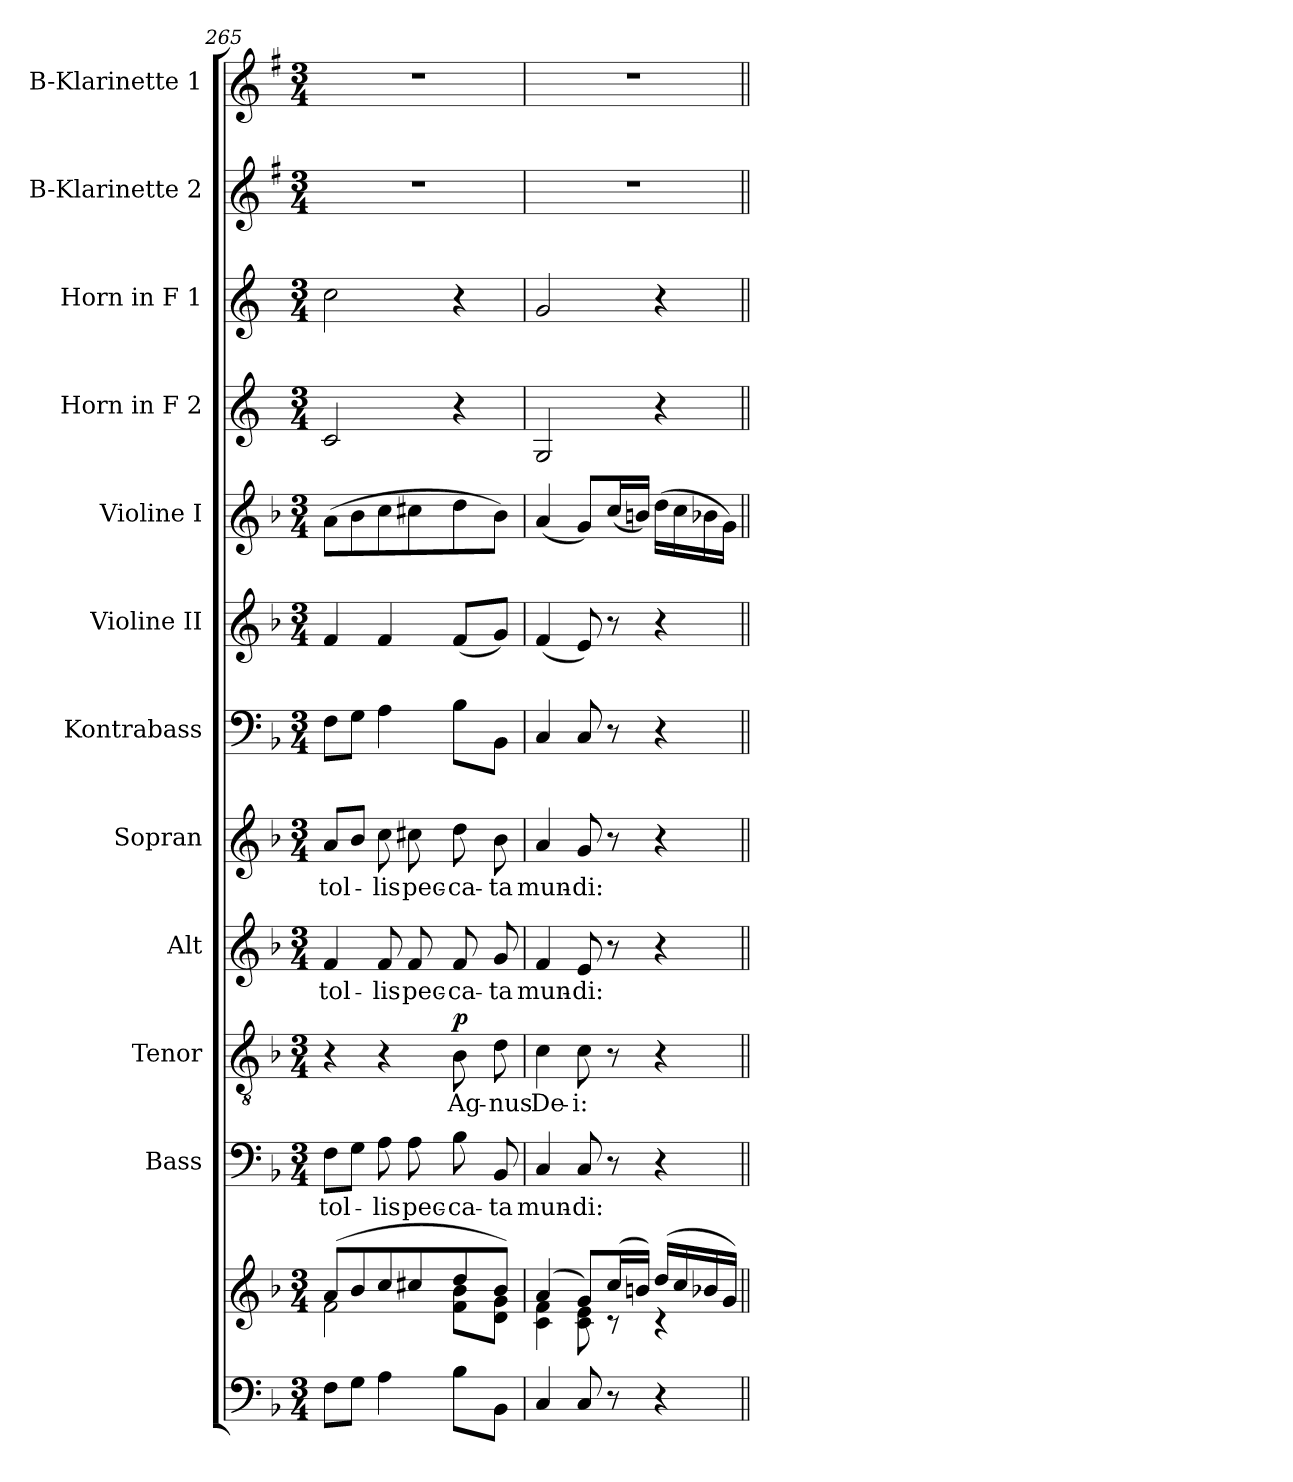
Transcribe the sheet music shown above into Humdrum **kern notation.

**kern	**kern	**kern	**text	**kern	**text	**dynam	**kern	**text	**kern	**text	**kern	**kern	**kern	**kern	**kern	**kern	**kern
*part12	*part12	*part11	*part11	*part10	*part10	*part10	*part9	*part9	*part8	*part8	*part7	*part6	*part5	*part4	*part3	*part2	*part1
*staff13	*staff12	*staff11	*staff11	*staff10	*staff10	*staff10	*staff9	*staff9	*staff8	*staff8	*staff7	*staff6	*staff5	*staff4	*staff3	*staff2	*staff1
*	*	*I"Bass	*	*I"Tenor	*	*	*I"Alt	*	*I"Sopran	*	*I"Kontrabass	*I"Violine II	*I"Violine I	*I"Horn in F 2	*I"Horn in F 1	*I"B-Klarinette 2	*I"B-Klarinette 1
*	*	*I'B.	*	*I'T.	*	*	*I'A.	*	*I'S.	*	*I'Kb.	*I'Vl. II	*I'Vl. I	*	*	*I'B Kl. 2	*I'B Kl. 1
*clefF4	*clefG2	*clefF4	*	*clefGv2	*	*	*clefG2	*	*clefG2	*	*clefF4	*clefG2	*clefG2	*clefG2	*clefG2	*clefG2	*clefG2
*	*	*	*	*	*	*	*	*	*	*	*ITrd7c12	*	*	*ITrd4c7	*ITrd4c7	*ITrd1c2	*ITrd1c2
*k[b-]	*k[b-]	*k[b-]	*	*k[b-]	*	*	*k[b-]	*	*k[b-]	*	*k[b-]	*k[b-]	*k[b-]	*k[b-]	*k[b-]	*k[b-]	*k[b-]
*F:	*F:	*F:	*	*F:	*	*	*F:	*	*F:	*	*F:	*F:	*F:	*F:	*F:	*F:	*F:
*M3/4	*M3/4	*M3/4	*	*M3/4	*	*	*M3/4	*	*M3/4	*	*M3/4	*M3/4	*M3/4	*M3/4	*M3/4	*M3/4	*M3/4
=265	=265	=265	=265	=265	=265	=265	=265	=265	=265	=265	=265	=265	=265	=265	=265	=265	=265
*	*^	*	*	*	*	*	*	*	*	*	*	*	*	*	*	*	*
!	!	!	!	!LO:LY:b	!	!	!	!	!LO:LY:b	!	!LO:LY:b	!	!	!	!	!	!	!
8F\L	(>8a/L	2f\	8F\L	tol-	4r	.	.	4f/	tol-	8a/L	tol-	8FF\L	4f/	(>8a\L	2F/	2f\	2.r	2.r
8G\J	8b-/	.	8G\J	.	.	.	.	.	.	8b-/J	.	8GG\J	.	8b-\	.	.	.	.
!	!	!	!	!LO:LY:b	!	!	!	!	!LO:LY:b	!	!LO:LY:b	!	!	!	!	!	!	!
4A\	8cc/	.	8A\	-lis	4r	.	.	8f/	-lis	8cc\	-lis	4AA\	4f/	8cc\	.	.	.	.
!	!	!	!	!LO:LY:b	!	!	!	!	!LO:LY:b	!	!LO:LY:b	!	!	!	!	!	!	!
.	8cc#X/	.	8A\	pec-	.	.	.	8f/	pec-	8cc#X\	pec-	.	.	8cc#X\	.	.	.	.
!	!	!	!	!LO:LY:b	!	!LO:LY:b	!LO:DY:a	!	!LO:LY:b	!	!LO:LY:b	!	!	!	!	!	!	!
8B-\L	8dd/	8f\ 8b-\L	8B-\	-ca-	8B-\	Ag-	p	8f/	-ca-	8dd\	-ca-	8BB-\L	(<8f/L	8dd\	4r	4r	.	.
!	!	!	!	!LO:LY:b	!	!LO:LY:b	!	!	!LO:LY:b	!	!LO:LY:b	!	!	!	!	!	!	!
8BB-\J	8b-/J)	8d\ 8g\J	8BB-/	-ta	8d\	-nus	.	8g/	-ta	8b-\	-ta	8BBB-\J	8g/J)	8b-\J)	.	.	.	.
=266	=266	=266	=266	=266	=266	=266	=266	=266	=266	=266	=266	=266	=266	=266	=266	=266	=266	=266
!	!	!	!	!LO:LY:b	!	!LO:LY:b	!	!	!LO:LY:b	!	!LO:LY:b	!	!	!	!	!	!	!
4C/	(4a/	4c\ 4f\	4C/	mun-	4c\	De-	.	4f/	mun-	4a/	mun-	4CC/	(<4f/	(<4a/	2C/	2c/	2.r	2.r
!	!	!	!	!LO:LY:b	!	!LO:LY:b	!	!	!LO:LY:b	!	!LO:LY:b	!	!	!	!	!	!	!
8C/	8g/L)	8c\ 8e\	8C/	-di:	8c\	-i:	.	8e/	-di:	8g/	-di:	8CC/	8e/)	8g/L)	.	.	.	.
8r	(>16cc/L	8rc	8r	.	8r	.	.	8r	.	8r	.	8r	8r	(<16cc/L	.	.	.	.
.	16bn/JJ)	.	.	.	.	.	.	.	.	.	.	.	.	16bn/JJ)	.	.	.	.
4r	(>16dd/LL	4rc	4r	.	4r	.	.	4r	.	4r	.	4r	4r	(>16dd\LL	4r	4r	.	.
.	16cc/	.	.	.	.	.	.	.	.	.	.	.	.	16cc\	.	.	.	.
.	16b-X/	.	.	.	.	.	.	.	.	.	.	.	.	16b-X\	.	.	.	.
.	16g/JJ)	.	.	.	.	.	.	.	.	.	.	.	.	16g\JJ)	.	.	.	.
*	*v	*v	*	*	*	*	*	*	*	*	*	*	*	*	*	*	*	*
=||	=||	=||	=||	=||	=||	=||	=||	=||	=||	=||	=||	=||	=||	=||	=||	=||	=||
*-	*-	*-	*-	*-	*-	*-	*-	*-	*-	*-	*-	*-	*-	*-	*-	*-	*-
